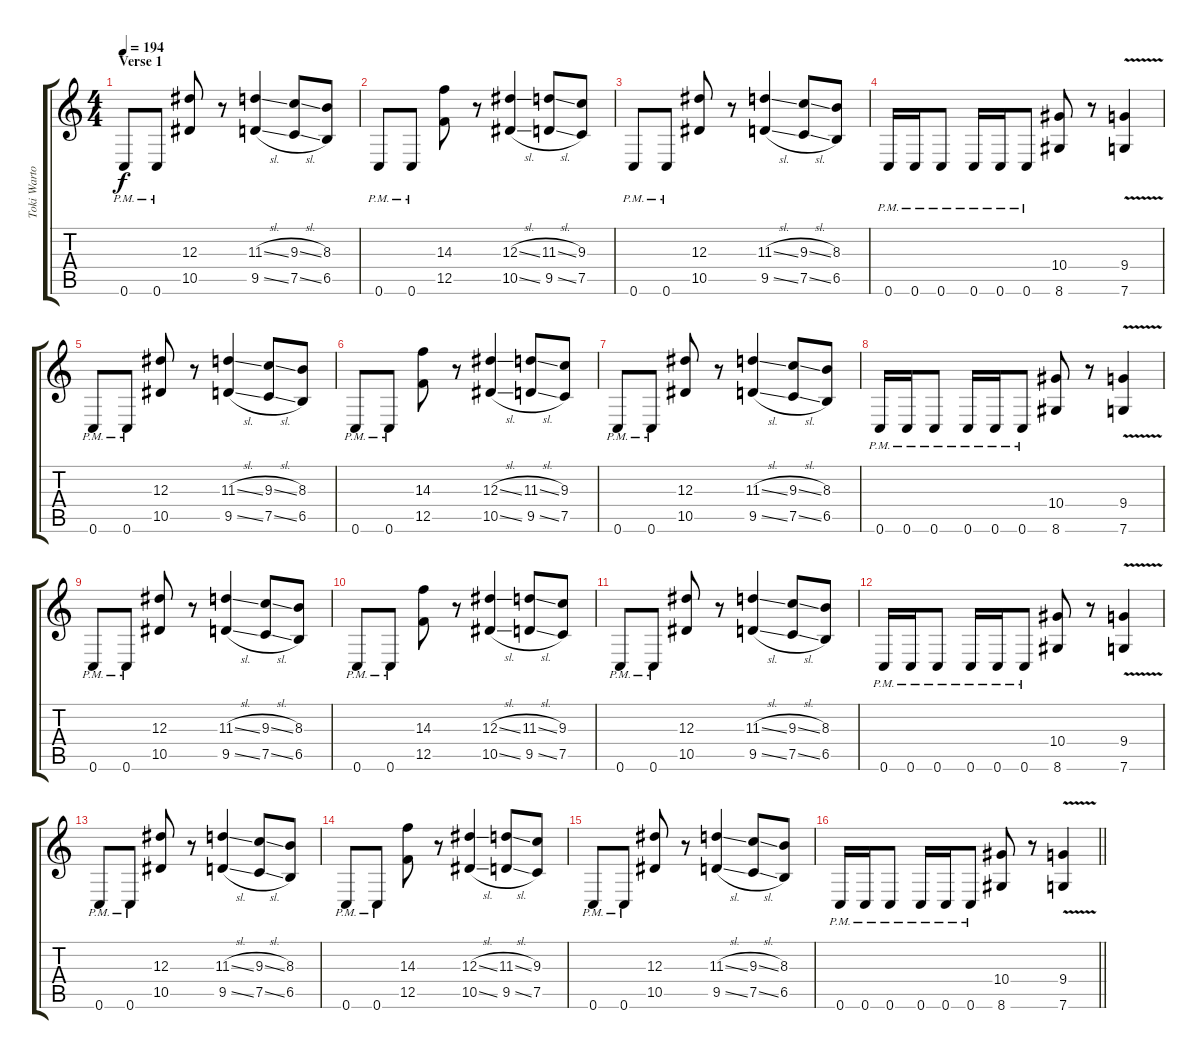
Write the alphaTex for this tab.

\track ("Toki Wartooth (Lead Guitar 2)" "Toki Warto") {instrument distortionguitar}
\staff {score tabs}
\tuning (C4 G3 Eb3 Bb2 F2 C2) {hide}
\ts (4 4)
\section ("" "Verse 1")
\tempo 194
\clef g2
\ks c
0.6{pm}.8{dy f} 0.6{pm}.8 (12.3 10.5).8 r.8 (11.3{sl} 9.5{sl}).4 (9.3{sl} 7.5{sl}).8 (8.3 6.5).8 |
0.6{pm}.8 0.6{pm}.8 (14.3 12.5).8 r.8 (12.3{sl} 10.5{sl}).4 (11.3{sl} 9.5{sl}).8 (9.3 7.5).8 |
0.6{pm}.8 0.6{pm}.8 (12.3 10.5).8 r.8 (11.3{sl} 9.5{sl}).4 (9.3{sl} 7.5{sl}).8 (8.3 6.5).8 |
0.6{pm}.16 0.6{pm}.16 0.6{pm}.8 0.6{pm}.16 0.6{pm}.16 0.6{pm}.8 (10.4 8.6).8 r.8 (9.4{v} 7.6{v}).4 |
0.6{pm}.8 0.6{pm}.8 (12.3 10.5).8 r.8 (11.3{sl} 9.5{sl}).4 (9.3{sl} 7.5{sl}).8 (8.3 6.5).8 |
0.6{pm}.8 0.6{pm}.8 (14.3 12.5).8 r.8 (12.3{sl} 10.5{sl}).4 (11.3{sl} 9.5{sl}).8 (9.3 7.5).8 |
0.6{pm}.8 0.6{pm}.8 (12.3 10.5).8 r.8 (11.3{sl} 9.5{sl}).4 (9.3{sl} 7.5{sl}).8 (8.3 6.5).8 |
0.6{pm}.16 0.6{pm}.16 0.6{pm}.8 0.6{pm}.16 0.6{pm}.16 0.6{pm}.8 (10.4 8.6).8 r.8 (9.4{v} 7.6{v}).4 |
0.6{pm}.8 0.6{pm}.8 (12.3 10.5).8 r.8 (11.3{sl} 9.5{sl}).4 (9.3{sl} 7.5{sl}).8 (8.3 6.5).8 |
0.6{pm}.8 0.6{pm}.8 (14.3 12.5).8 r.8 (12.3{sl} 10.5{sl}).4 (11.3{sl} 9.5{sl}).8 (9.3 7.5).8 |
0.6{pm}.8 0.6{pm}.8 (12.3 10.5).8 r.8 (11.3{sl} 9.5{sl}).4 (9.3{sl} 7.5{sl}).8 (8.3 6.5).8 |
0.6{pm}.16 0.6{pm}.16 0.6{pm}.8 0.6{pm}.16 0.6{pm}.16 0.6{pm}.8 (10.4 8.6).8 r.8 (9.4{v} 7.6{v}).4 |
0.6{pm}.8 0.6{pm}.8 (12.3 10.5).8 r.8 (11.3{sl} 9.5{sl}).4 (9.3{sl} 7.5{sl}).8 (8.3 6.5).8 |
0.6{pm}.8 0.6{pm}.8 (14.3 12.5).8 r.8 (12.3{sl} 10.5{sl}).4 (11.3{sl} 9.5{sl}).8 (9.3 7.5).8 |
0.6{pm}.8 0.6{pm}.8 (12.3 10.5).8 r.8 (11.3{sl} 9.5{sl}).4 (9.3{sl} 7.5{sl}).8 (8.3 6.5).8 |
\barLineRight lightlight
0.6{pm}.16 0.6{pm}.16 0.6{pm}.8 0.6{pm}.16 0.6{pm}.16 0.6{pm}.8 (10.4 8.6).8 r.8 (9.4{v} 7.6{v}).4
